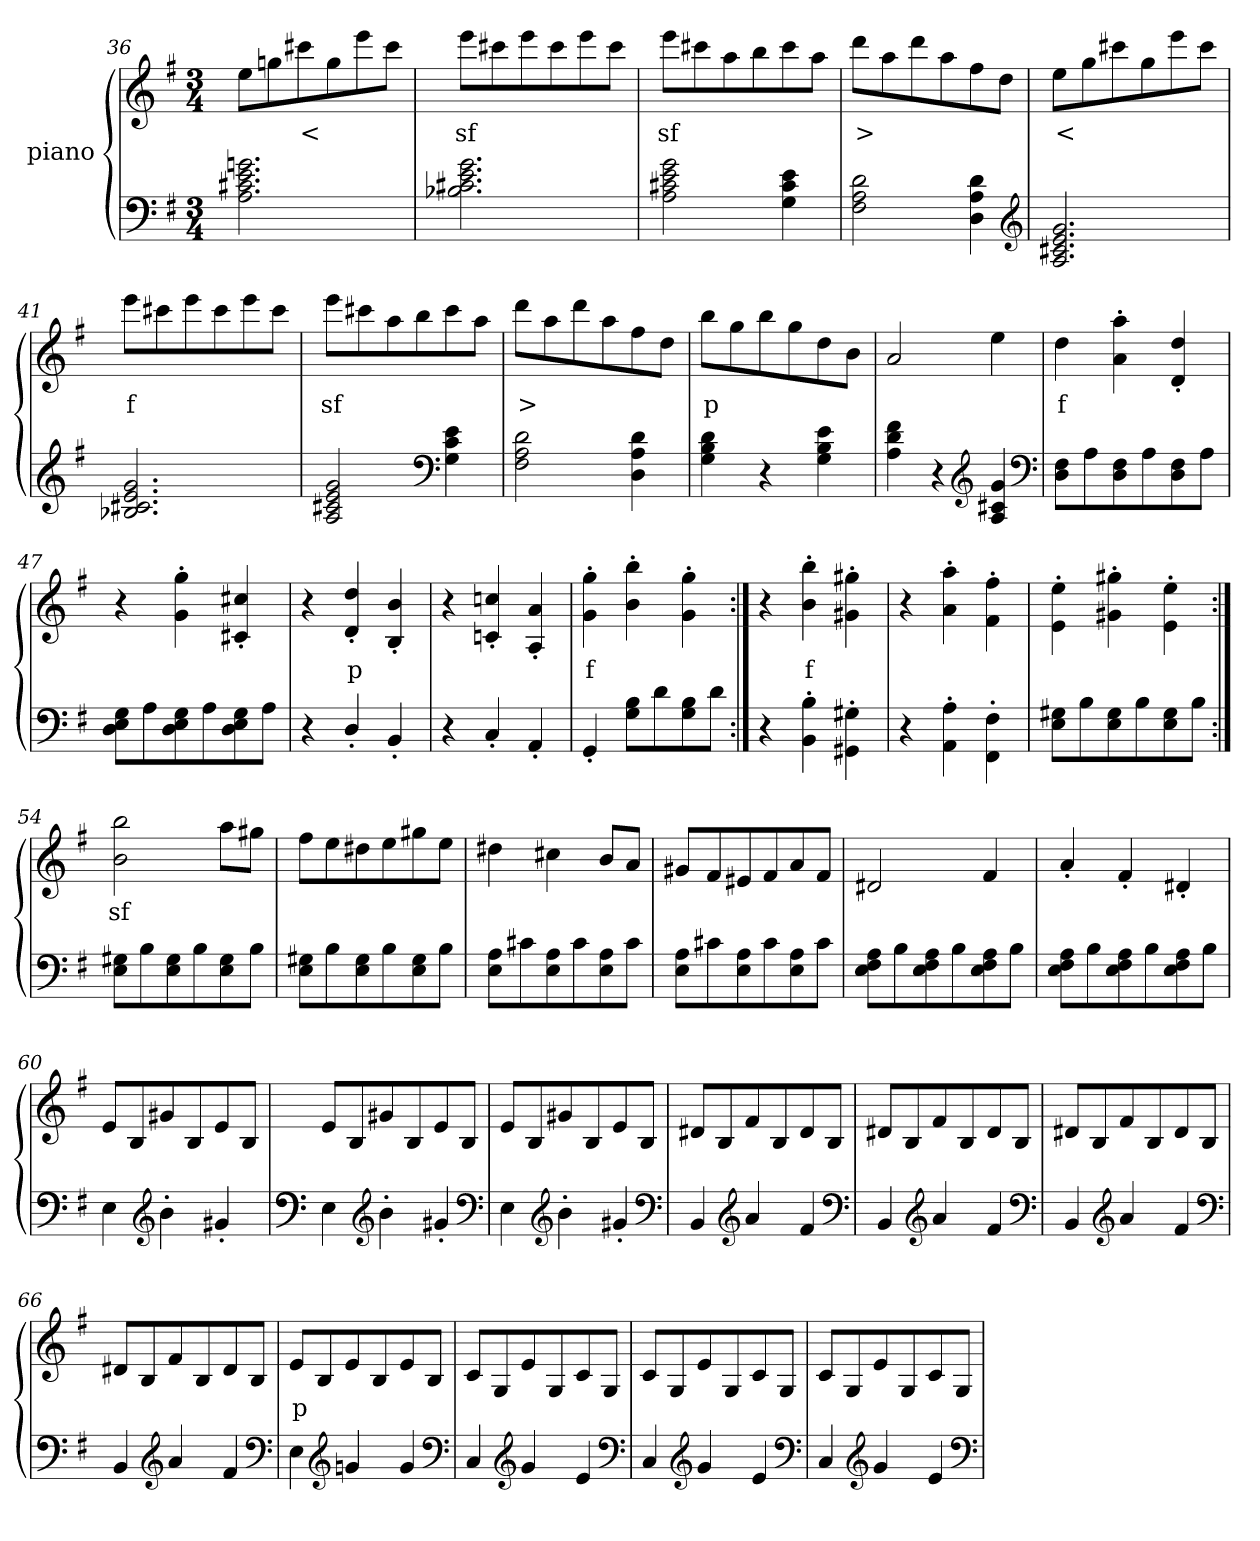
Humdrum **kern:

**kern	**kern	**text
*part2	*part1	*part1
*staff2	*staff1	*staff1
*	*I"piano	*
*clefF4	*clefG2	*
*k[f#]	*k[f#]	*
*G:	*G:	*
*M3/4	*M3/4	*
=36	=36	=36
2.A 2.c#X 2.e 2.gn	8eeL	.
.	8ggn	.
.	8ccc#X	<
.	8gg	.
.	8eee	.
.	8ccc#J	.
=37	=37	=37
2.B-X 2.c#X 2.e 2.g	8eeeL	sf
.	8ccc#X	.
.	8eee	.
.	8ccc#	.
.	8eee	.
.	8ccc#J	.
=38	=38	=38
2A 2c#X 2e 2g	8eeeL	sf
.	8ccc#X	.
.	8aa	.
.	8bb	.
4G 4c# 4e	8ccc#	.
.	8aaJ	.
=39	=39	=39
2F# 2A 2d	8dddL	>
.	8aa	.
.	8ddd	.
.	8aa	.
4D 4A 4d	8ff#	.
.	8ddJ	.
*clefG2	*	*
=40	=40	=40
2.A 2.c#X 2.e 2.g	8eeL	<
.	8gg	.
.	8ccc#X	.
.	8gg	.
.	8eee	.
.	8ccc#J	.
=41	=41	=41
2.B-X 2.c#X 2.e 2.g	8eeeL	f
.	8ccc#X	.
.	8eee	.
.	8ccc#	.
.	8eee	.
.	8ccc#J	.
=42	=42	=42
2A 2c#X 2e 2g	8eeeL	sf
.	8ccc#X	.
.	8aa	.
.	8bb	.
*clefF4	*	*
4G 4c# 4e	8ccc#	.
.	8aaJ	.
=43	=43	=43
2F# 2A 2d	8dddL	>
.	8aa	.
.	8ddd	.
.	8aa	.
4D 4A 4d	8ff#	.
.	8ddJ	.
=44	=44	=44
4G 4B 4d	8bbL	p
.	8gg	.
4r	8bb	.
.	8gg	.
4G 4B 4e	8dd	.
.	8bJ	.
=45	=45	=45
4A 4d 4f#	2a	.
4r	.	.
*clefG2	*	*
4A 4c#X 4g	4ee	.
*clefF4	*	*
=46	=46	=46
8D 8F#L	4dd	f
8A	.	.
8D 8F#	4a'> 4aa'>	.
8A	.	.
8D 8F#	4d'> 4dd'>	.
8AJ	.	.
=47	=47	=47
8D 8E 8GL	4r	.
8A	.	.
8D 8E 8G	4g'> 4gg'>	.
8A	.	.
8D 8E 8G	4c#X'> 4cc#X'>	.
8AJ	.	.
=48	=48	=48
4r	4r	.
4D'>/	4d'> 4dd'>	p
4BB'>	4B'> 4b'>	.
=49	=49	=49
4r	4r	.
4C'>	4cn'> 4ccn'>	.
4AA'>	4A'> 4a'>	.
=50	=50	=50
4GG'>	4g'> 4gg'>	f
8G 8BL	4b'> 4bb'>	.
8d	.	.
8G 8B	4g'> 4gg'>	.
8dJ	.	.
=51:|!	=51:|!	=51:|!
4r	4r	.
4BB'> 4B'>	4b'> 4bb'>	f
4GG#X\'> 4G#X\'>	4g#X'> 4gg#X'>	.
=52	=52	=52
4r	4r	.
4AA'> 4A'>	4a'> 4aa'>	.
4FF#\'> 4F#\'>	4f#'> 4ff#'>	.
=53	=53	=53
8E 8G#XL	4e\'> 4ee\'>	.
8B	.	.
8E 8G#	4g#X'> 4gg#X'>	.
8B	.	.
8E 8G#	4e\'> 4ee\'>	.
8BJ	.	.
=54:|!	=54:|!	=54:|!
8E 8G#XL	2b 2bb	sf
8B	.	.
8E 8G#	.	.
8B	.	.
8E 8G#	8aaL	.
8BJ	8gg#XJ	.
=55	=55	=55
8E 8G#XL	8ff#L	.
8B	8ee	.
8E 8G#	8dd#X	.
8B	8ee	.
8E 8G#	8gg#X	.
8BJ	8eeJ	.
=56	=56	=56
8E 8AL	4dd#X	.
8c#X	.	.
8E 8A	4cc#X	.
8c#	.	.
8E 8A	8bL	.
8c#J	8aJ	.
=57	=57	=57
8E 8AL	8g#XL	.
8c#X	8f#	.
8E 8A	8e#X	.
8c#	8f#	.
8E 8A	8a	.
8c#J	8f#J	.
=58	=58	=58
8E 8F# 8AL	2d#X	.
8B	.	.
8E 8F# 8A	.	.
8B	.	.
8E 8F# 8A	4f#	.
8BJ	.	.
=59	=59	=59
8E 8F# 8AL	4a'>	.
8B	.	.
8E 8F# 8A	4f#'>	.
8B	.	.
8E 8F# 8A	4d#X'>	.
8BJ	.	.
=60	=60	=60
4E	8eL	.
.	8B	.
*clefG2	*	*
4b'>	8g#X	.
.	8B	.
4g#X'>	8e	.
.	8BJ	.
=61	=61	=61
*clefF4	*	*
4E	8eL	.
.	8B	.
*clefG2	*	*
4b'>	8g#X	.
.	8B	.
4g#X'>	8e	.
.	8BJ	.
*clefF4	*	*
=62	=62	=62
4E	8eL	.
.	8B	.
*clefG2	*	*
4b'>	8g#X	.
.	8B	.
4g#X'>	8e	.
.	8BJ	.
*clefF4	*	*
=63	=63	=63
4BB	8d#XL	.
.	8B	.
*clefG2	*	*
4a	8f#	.
.	8B	.
4f#	8d#	.
.	8BJ	.
*clefF4	*	*
=64	=64	=64
4BB	8d#XL	.
.	8B	.
*clefG2	*	*
4a	8f#	.
.	8B	.
4f#	8d#	.
.	8BJ	.
*clefF4	*	*
=65	=65	=65
4BB	8d#XL	.
.	8B	.
*clefG2	*	*
4a	8f#	.
.	8B	.
4f#	8d#	.
.	8BJ	.
*clefF4	*	*
=66	=66	=66
4BB	8d#XL	.
.	8B	.
*clefG2	*	*
4a	8f#	.
.	8B	.
4f#	8d#	.
.	8BJ	.
*clefF4	*	*
=67	=67	=67
4E	8eL	p
.	8B	.
*clefG2	*	*
4gn	8e	.
.	8B	.
4g	8e	.
.	8BJ	.
*clefF4	*	*
=68	=68	=68
4C	8cL	.
.	8G	.
*clefG2	*	*
4g	8e	.
.	8G	.
4e	8c	.
.	8GJ	.
*clefF4	*	*
=69	=69	=69
4C	8cL	.
.	8G	.
*clefG2	*	*
4g	8e	.
.	8G	.
4e	8c	.
.	8GJ	.
*clefF4	*	*
=70	=70	=70
4C	8cL	.
.	8G	.
*clefG2	*	*
4g	8e	.
.	8G	.
4e	8c	.
.	8GJ	.
*clefF4	*	*
=	=	=
*-	*-	*-
